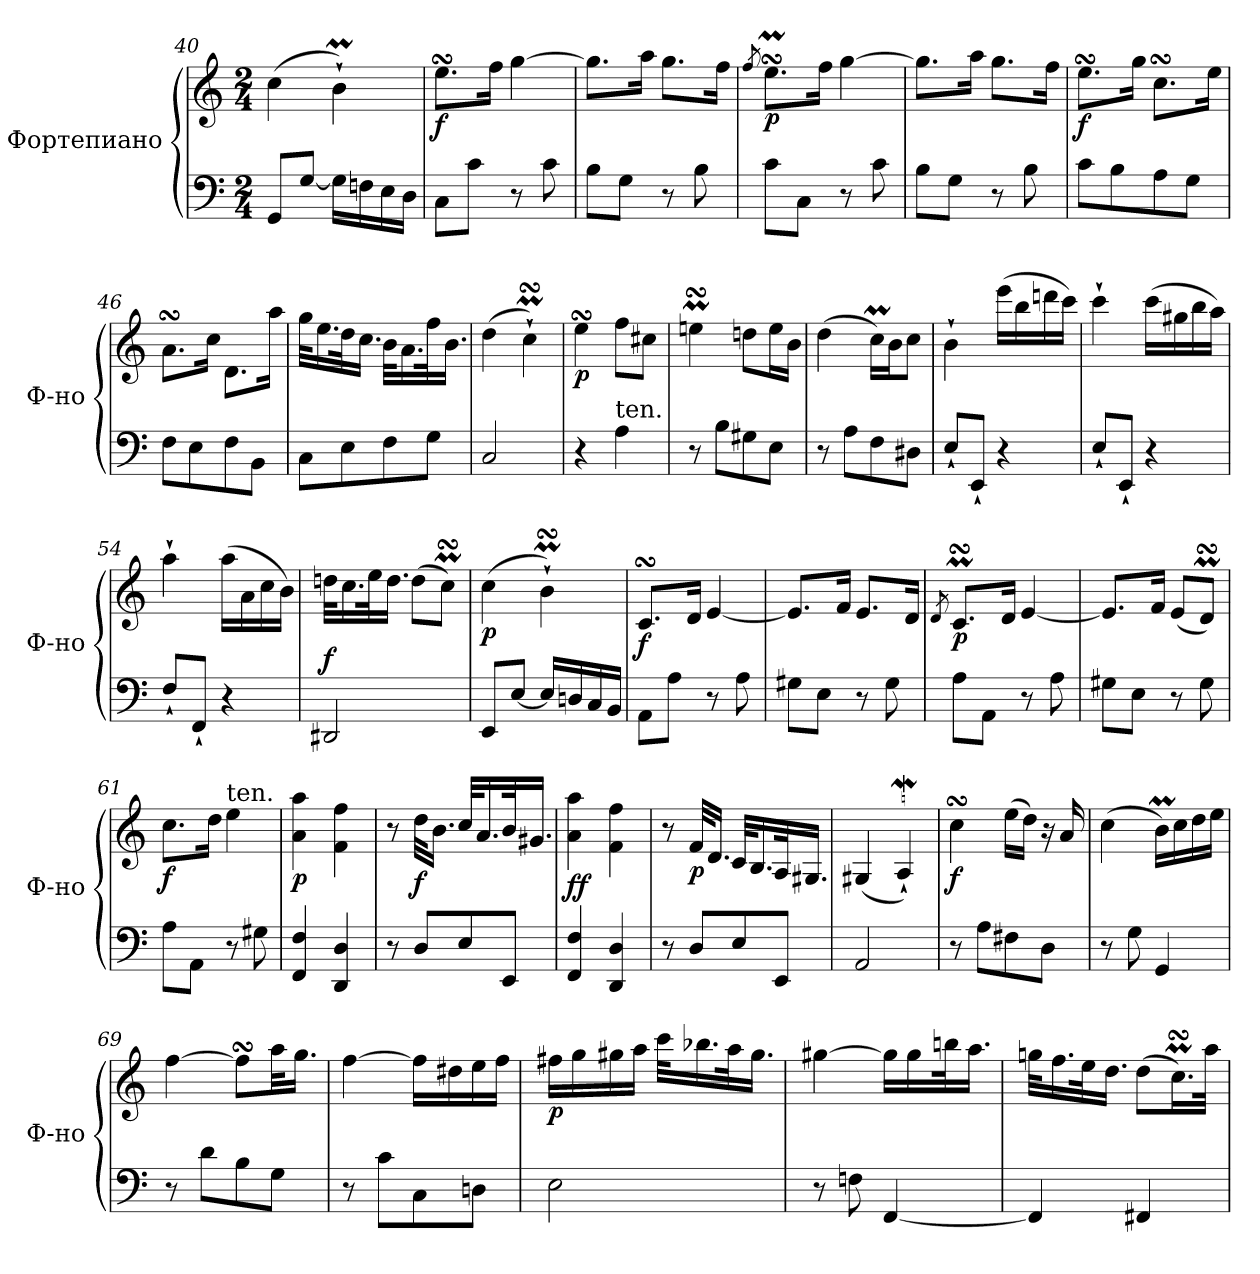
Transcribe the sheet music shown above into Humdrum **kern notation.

**kern	**kern	**dynam
*part1	*part1	*part1
*staff2	*staff1	*staff1/2
*I"Фортепиано	*	*
*I'Ф-но	*	*
*clefF4	*clefG2	*
*k[]	*k[]	*
*M2/4	*M2/4	*
=40	=40	=40
8GG/L	(>4cc\	.
[8G/J	.	.
16G\LL]	4bm`\)	.
16Fn\	.	.
16E\	.	.
16D\JJ	.	.
=41	=41	=41
!	!	!LO:DY:b
8C\L	8.eesSsS\L	f
8c\J	.	.
.	16ff\Jk	.
8r	[4gg\	.
8c\	.	.
=42	=42	=42
8B\L	8.gg\L]	.
8G\J	.	.
.	16aa\Jk	.
8r	8.gg\L	.
8B\	.	.
.	16ff\Jk	.
=43	=43	=43
.	8qff/	.
!	!	!LO:DY:b
8c\L	8.eemsSsS\L	p
8C\J	.	.
.	16ff\Jk	.
8r	[4gg\	.
8c\	.	.
=44	=44	=44
8B\L	8.gg\L]	.
8G\J	.	.
.	16aa\Jk	.
8r	8.gg\L	.
8B\	.	.
.	16ff\Jk	.
!!LO:PB:g=z
=45	=45	=45
!	!	!LO:DY:b
8c\L	8.eesSsS\L	f
8B\	.	.
.	16gg\Jk	.
8A\	8.ccsSSs\L	.
8G\J	.	.
.	16ee\Jk	.
=46	=46	=46
8F\L	8.asSSS\L	.
8E\	.	.
.	16cc\Jk	.
8F\	8.d\L	.
8BB\J	.	.
.	16aa\Jk	.
=47	=47	=47
8C\L	32gg\KLL	.
.	16.ee\	.
8E\	32dd\K	.
.	16.cc\JJ	.
8F\	32b\KLL	.
.	16.a\	.
8G\J	32ff\K	.
.	16.b\JJ	.
=48	=48	=48
2C/	(>4dd\	.
.	4ccMsSSs`\)	.
=49	=49	=49
!	!	!LO:DY:b
4r	4eesSsS\	p
!LO:TX:a:t=ten.	!	!
4A\	8ff\L	.
.	8cc#X\J	.
=50	=50	=50
8r	4eensSsSm\	.
8B\L	.	.
8G#X\	8ddn\L	.
8E\J	16ee\L	.
.	16b\JJ	.
=51	=51	=51
8r	(>4dd\	.
8A\L	.	.
8F\	16ccM\LL)	.
.	16b\J	.
8D#X\J	8cc\J	.
!!LO:LB:g=z
=52	=52	=52
8E`</L	4b`>\	.
8EE`</J	.	.
4r	(>16eee\LL	.
.	16bb\	.
.	16dddn\	.
.	16ccc\JJ)	.
=53	=53	=53
8E`</L	4ccc`\	.
8EE`</J	.	.
4r	(>16ccc\LL	.
.	16gg#X\	.
.	16bb\	.
.	16aa\JJ)	.
=54	=54	=54
8F`</L	4aa`\	.
8FF`</J	.	.
4r	(>16aa\LL	.
.	16a\	.
.	16cc\	.
.	16b\JJ)	.
=55	=55	=55
!	!	!LO:DY:a=2
2DD#X/	32ddn\KLL	f
.	16.cc\	.
.	32ee\K	.
.	16.dd\JJ	.
.	(>8dd\L	.
.	8ccMsSSs\J)	.
=56	=56	=56
!	!	!LO:DY:b
8EE/L	(>4cc\	p
[8E/J	.	.
16E/LL]	4bsSsSm`\)	.
16Dn/	.	.
16C/	.	.
16BB/JJ	.	.
=57	=57	=57
!	!	!LO:DY:b
8AA\L	8.csSSs/L	f
8A\J	.	.
.	16d/Jk	.
8r	[4e/	.
8A\	.	.
!!LO:LB:g=z
=58	=58	=58
8G#X\L	8.e/L]	.
8E\J	.	.
.	16f/Jk	.
8r	8.e/L	.
8G#\	.	.
.	16d/Jk	.
=59	=59	=59
.	8qd/	.
!	!	!LO:DY:b
8A\L	8.csSSsM/L	p
8AA\J	.	.
.	16d/Jk	.
8r	[4e/	.
8A\	.	.
=60	=60	=60
8G#X\L	8.e/L]	.
8E\J	.	.
.	16f/Jk	.
8r	(<8e/L	.
8G#\	8dMsSSS/J)	.
=61	=61	=61
!	!	!LO:DY:b
8A\L	8.cc\L	f
8AA\J	.	.
.	16dd\Jk	.
!	!LO:TX:a:t=ten.	!
8r	4ee\	.
8G#X\	.	.
=62	=62	=62
!	!	!LO:DY:b
4FF/ 4F/	4a\ 4aa\	p
4DD/ 4D/	4f\ 4ff\	.
=63	=63	=63
8r	8r	.
!	!	!LO:DY:b
8D/L	32dd\KLL	f
.	16.b\JJ	.
8E/	32cc/KLL	.
.	16.a/	.
8EE/J	32b/K	.
.	16.g#X/JJ	.
=64	=64	=64
!	!	!LO:DY:b
4FF/ 4F/	4a\ 4aa\	ff
4DD/ 4D/	4f\ 4ff\	.
!!LO:LB:g=z
=65	=65	=65
8r	8r	.
!	!	!LO:DY:b
8D/L	32f/KLL	p
.	16.d/JJ	.
8E/	32c/KLL	.
.	16.B/	.
8EE/J	32A/K	.
.	16.G#X/JJ	.
=66	=66	=66
2AA/	(<4G#X/	.
.	4AW`</)	.
=67	=67	=67
!	!	!LO:DY:b
8r	4ccsSSs\	f
8A\L	.	.
8F#X\	(>16ee\LL	.
.	16dd\JJ)	.
8D\J	16r	.
.	16a/	.
=68	=68	=68
8r	(>4cc\	.
8G\	.	.
4GG/	16bm\LL)	.
.	16cc\	.
.	16dd\	.
.	16ee\JJ	.
=69	=69	=69
8r	[4ff\	.
8d\L	.	.
8B\	8ffsSSs\L]	.
8G\J	32aa\KL	.
.	16.gg\JJ	.
=70	=70	=70
8r	[4ff\	.
8c\L	.	.
8C\	16ff\LL]	.
.	16dd#X\	.
8Dn\J	16ee\	.
.	16ff\JJ	.
!!LO:LB:g=z
=71	=71	=71
!	!	!LO:DY:b
2E\	16ff#X\LL	p
.	16gg\	.
.	16gg#X\	.
.	16aa\JJ	.
.	32ccc\KLL	.
.	16.bb-X\	.
.	32aa\K	.
.	16.gg#\JJ	.
=72	=72	=72
8r	[4gg#X\	.
8Fn\	.	.
[4FF/	16gg#\LL]	.
.	16gg#\	.
.	32bbn\K	.
.	16.aa\JJ	.
=73	=73	=73
4FF/]	32ggn\KLL	.
.	16.ff\	.
.	32ee\K	.
.	16.dd\JJ	.
4FF#X/	(>8dd\L	.
.	16.ccMsSSs\L)	.
.	32aa\JJk	.
=	=	=
*-	*-	*-
